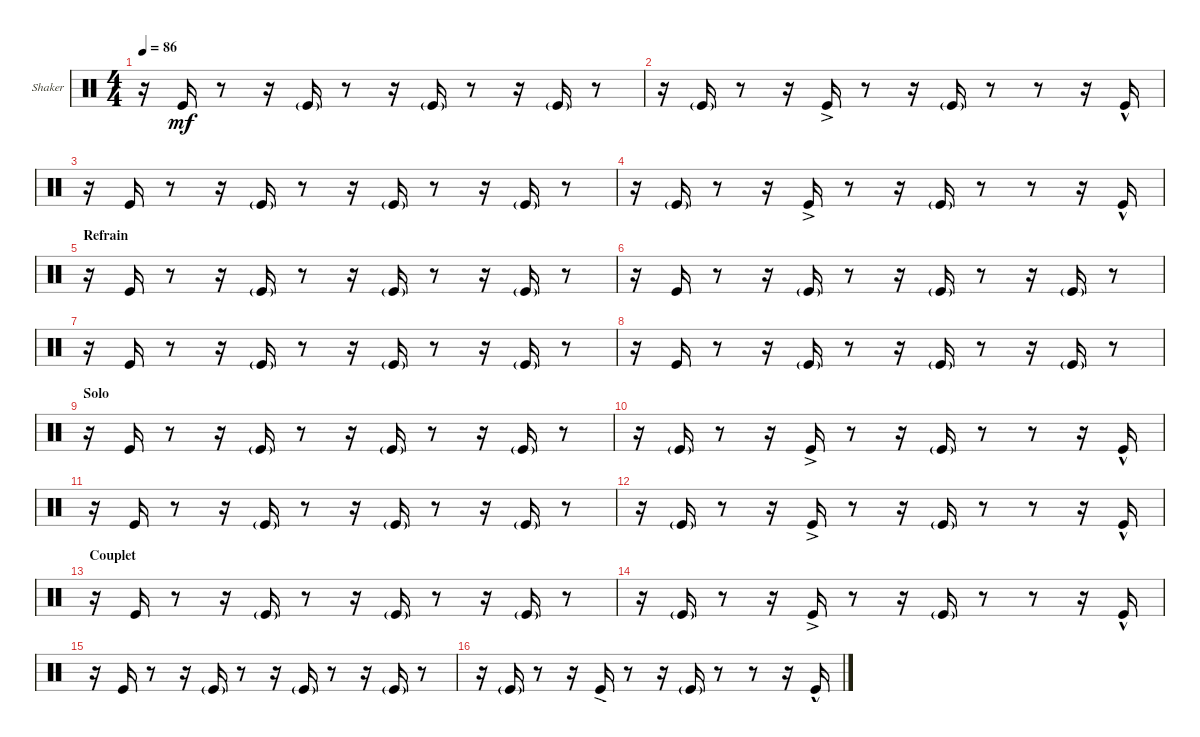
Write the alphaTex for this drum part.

\bracketExtendMode groupsimilarinstruments
\firstSystemTrackNameOrientation horizontal
\otherSystemsTrackNameOrientation horizontal
\track ("Nick Mason" "Shaker") {multiBarRest instrument percussion}
\staff {score}
\articulation defaults
\ts (4 4)
\tempo 86
\clef neutral
\ks c
r.16{dy mf} "Kick (hit)".16 r.8 r.16 "Kick (hit)"{g}.16 r.8 r.16 "Kick (hit)"{g}.16 r.8 r.16 "Kick (hit)"{g}.16 r.8 |
r.16 "Kick (hit)"{g}.16 r.8 r.16 "Kick (hit)"{ac}.16 r.8 r.16 "Kick (hit)"{g}.16 r.8 r.8 r.16 "Kick (hit)"{hac}.16 |
r.16 "Kick (hit)".16 r.8 r.16 "Kick (hit)"{g}.16 r.8 r.16 "Kick (hit)"{g}.16 r.8 r.16 "Kick (hit)"{g}.16 r.8 |
r.16 "Kick (hit)"{g}.16 r.8 r.16 "Kick (hit)"{ac}.16 r.8 r.16 "Kick (hit)"{g}.16 r.8 r.8 r.16 "Kick (hit)"{hac}.16 |
\section ("" "Refrain")
r.16 "Kick (hit)".16 r.8 r.16 "Kick (hit)"{g}.16 r.8 r.16 "Kick (hit)"{g}.16 r.8 r.16 "Kick (hit)"{g}.16 r.8 |
r.16 "Kick (hit)".16 r.8 r.16 "Kick (hit)"{g}.16 r.8 r.16 "Kick (hit)"{g}.16 r.8 r.16 "Kick (hit)"{g}.16 r.8 |
r.16 "Kick (hit)".16 r.8 r.16 "Kick (hit)"{g}.16 r.8 r.16 "Kick (hit)"{g}.16 r.8 r.16 "Kick (hit)"{g}.16 r.8 |
r.16 "Kick (hit)".16 r.8 r.16 "Kick (hit)"{g}.16 r.8 r.16 "Kick (hit)"{g}.16 r.8 r.16 "Kick (hit)"{g}.16 r.8 |
\section ("" "Solo")
r.16 "Kick (hit)".16 r.8 r.16 "Kick (hit)"{g}.16 r.8 r.16 "Kick (hit)"{g}.16 r.8 r.16 "Kick (hit)"{g}.16 r.8 |
r.16 "Kick (hit)"{g}.16 r.8 r.16 "Kick (hit)"{ac}.16 r.8 r.16 "Kick (hit)"{g}.16 r.8 r.8 r.16 "Kick (hit)"{hac}.16 |
r.16 "Kick (hit)".16 r.8 r.16 "Kick (hit)"{g}.16 r.8 r.16 "Kick (hit)"{g}.16 r.8 r.16 "Kick (hit)"{g}.16 r.8 |
r.16 "Kick (hit)"{g}.16 r.8 r.16 "Kick (hit)"{ac}.16 r.8 r.16 "Kick (hit)"{g}.16 r.8 r.8 r.16 "Kick (hit)"{hac}.16 |
\section ("" "Couplet")
r.16 "Kick (hit)".16 r.8 r.16 "Kick (hit)"{g}.16 r.8 r.16 "Kick (hit)"{g}.16 r.8 r.16 "Kick (hit)"{g}.16 r.8 |
r.16 "Kick (hit)"{g}.16 r.8 r.16 "Kick (hit)"{ac}.16 r.8 r.16 "Kick (hit)"{g}.16 r.8 r.8 r.16 "Kick (hit)"{hac}.16 |
r.16 "Kick (hit)".16 r.8 r.16 "Kick (hit)"{g}.16 r.8 r.16 "Kick (hit)"{g}.16 r.8 r.16 "Kick (hit)"{g}.16 r.8 |
r.16 "Kick (hit)"{g}.16 r.8 r.16 "Kick (hit)"{ac}.16 r.8 r.16 "Kick (hit)"{g}.16 r.8 r.8 r.16 "Kick (hit)"{hac}.16
